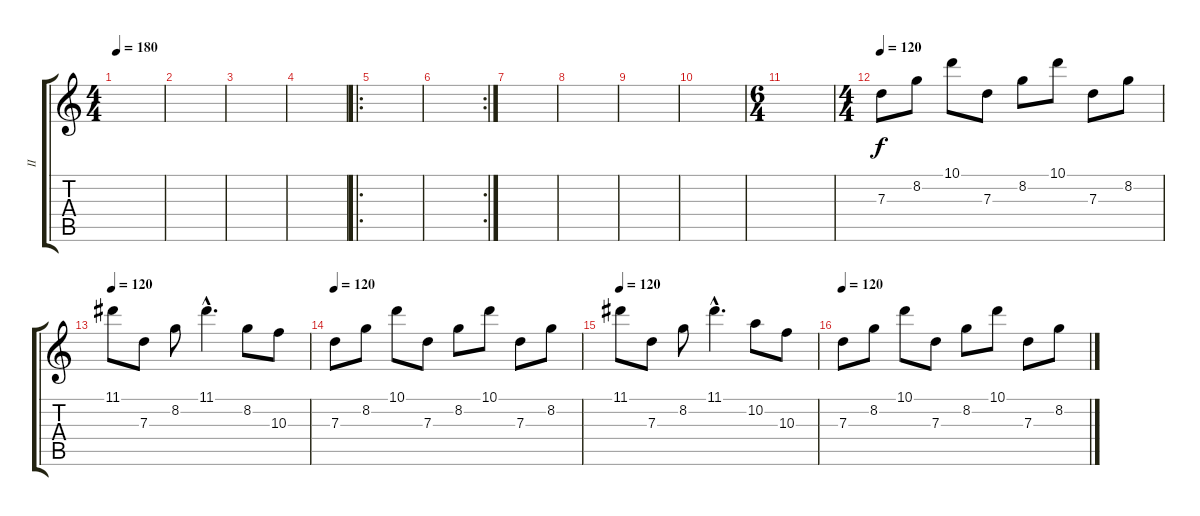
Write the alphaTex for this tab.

\track ("II" "II") {instrument acousticguitarsteel}
\staff {score tabs}
\tuning (E4 B3 G3 D3 A2 E2) {hide}
\ts (4 4)
\tempo 180
\clef g2
\ks c
|
|
|
|
\ro
|
\rc 2
|
|
|
|
|
\ts (6 4)
|
\ts (4 4)
\tempo 120
7.3.8 8.2.8 10.1.8 7.3.8 8.2.8 10.1.8 7.3.8 8.2.8 |
\tempo 120
11.1.8 7.3.8 8.2.8 11.1{hac}.4{d} 8.2.8 10.3.8 |
\tempo 120
7.3.8 8.2.8 10.1.8 7.3.8 8.2.8 10.1.8 7.3.8 8.2.8 |
\tempo 120
11.1.8 7.3.8 8.2.8 11.1{hac}.4{d} 10.2.8 10.3.8 |
\tempo 120
7.3.8 8.2.8 10.1.8 7.3.8 8.2.8 10.1.8 7.3.8 8.2.8
